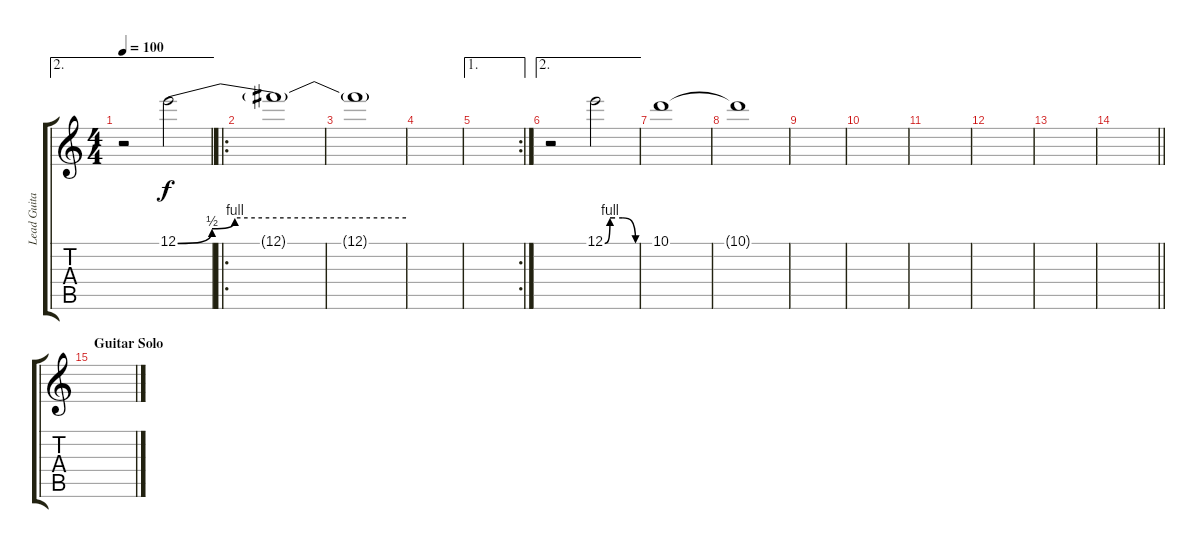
\track ("Lead Guitar 2" "Lead Guita") {instrument distortionguitar}
\staff {score tabs}
\tuning (E4 B3 G3 D3 A2 E2) {hide}
\ae 2
\ts (4 4)
\tempo 100
\clef g2
\ks c
r.2{dy f} 12.1{be (custom 0 0 9 2 15 4 60 4)}.2 |
\ro
12.1{t}.1 |
12.1{t}.1 |
|
\ae 1
\rc 2
|
\ae 2
r.2 12.1{be (custom 0 0 10 4 20 4 35 4 60 0)}.2 |
10.1.1 |
10.1{t}.1 |
|
|
|
|
|
\barLineRight lightlight
|
\section ("" "Guitar Solo")
